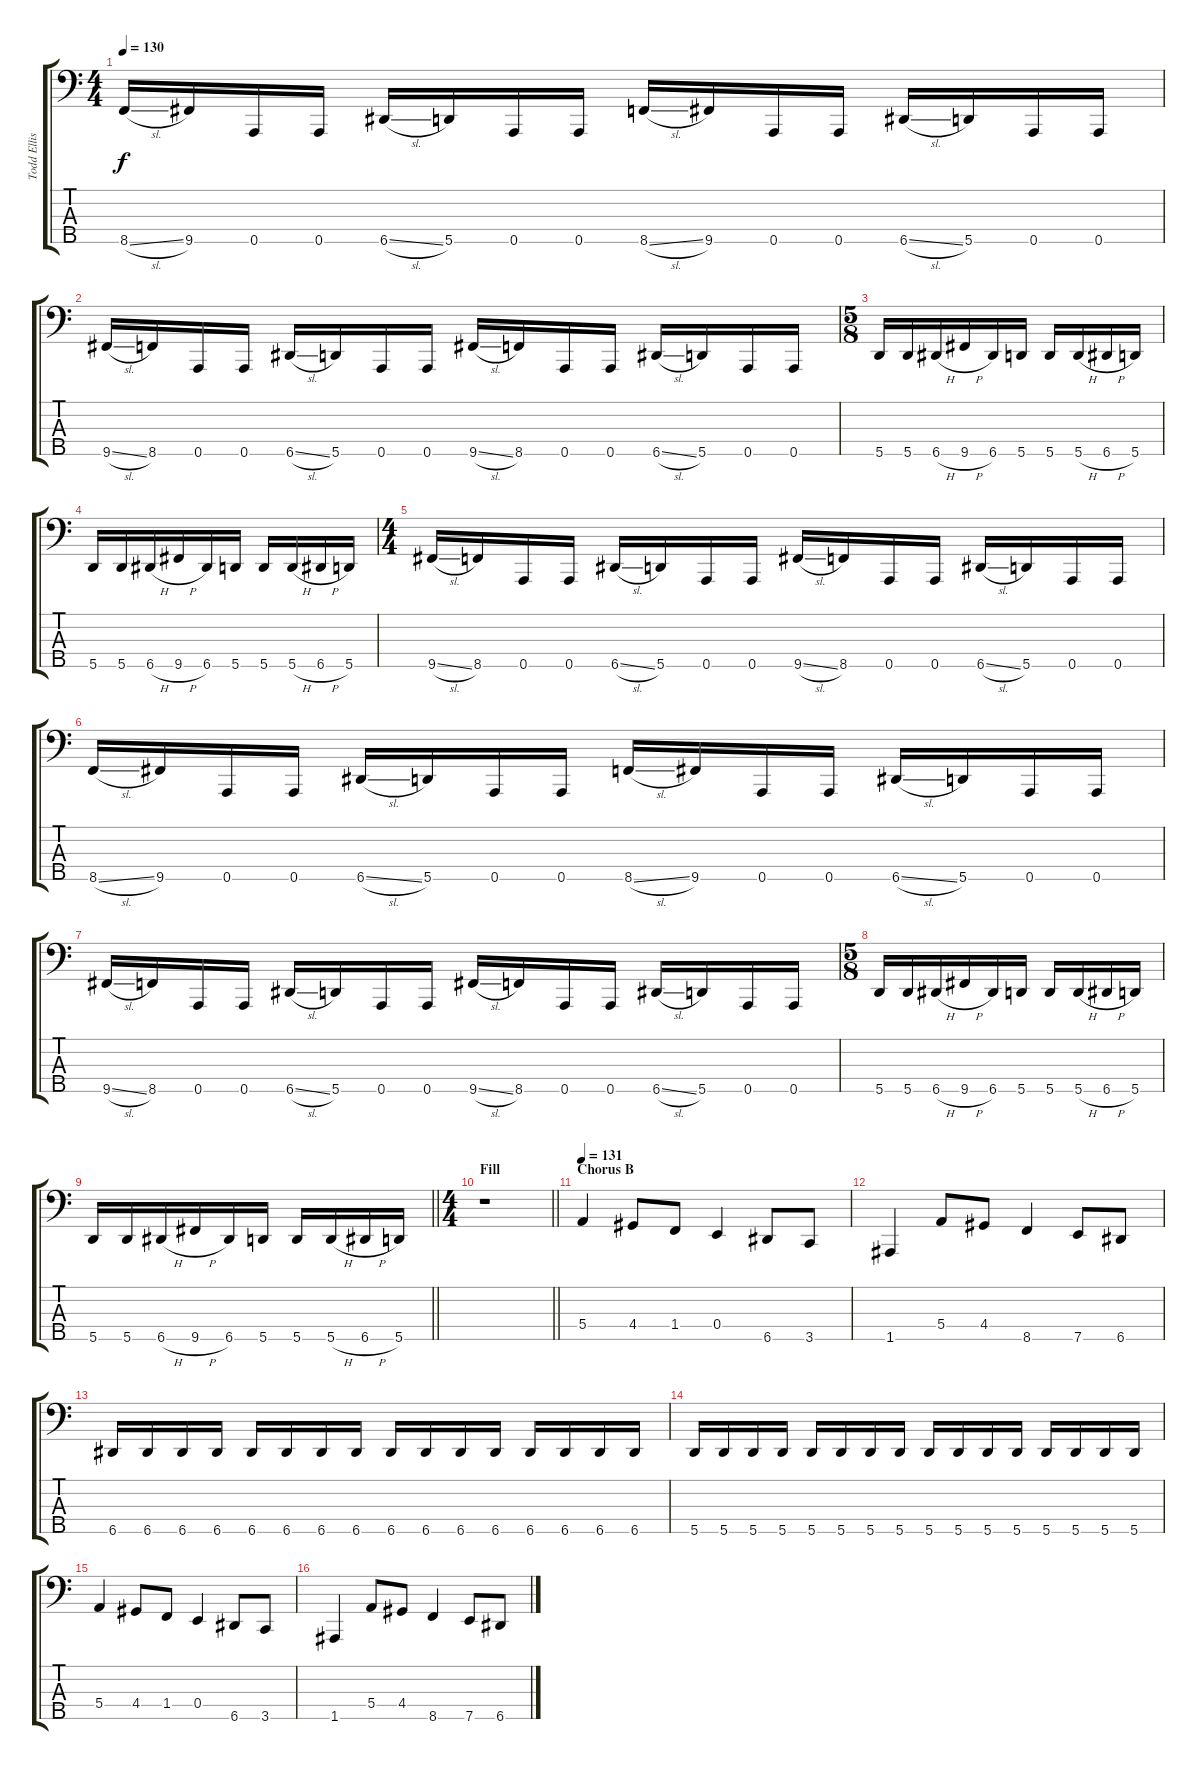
\track ("Todd Ellis" "Todd Ellis") {instrument electricbassfinger}
\staff {score tabs}
\tuning (G2 D2 A1 E1 A0) {hide}
\ts (4 4)
\tempo 130
\clef f4
\ks c
8.5{sl}.16{dy f} 9.5.16 0.5.16 0.5.16 6.5{sl}.16 5.5.16 0.5.16 0.5.16 8.5{sl}.16 9.5.16 0.5.16 0.5.16 6.5{sl}.16 5.5.16 0.5.16 0.5.16 |
9.5{sl}.16 8.5.16 0.5.16 0.5.16 6.5{sl}.16 5.5.16 0.5.16 0.5.16 9.5{sl}.16 8.5.16 0.5.16 0.5.16 6.5{sl}.16 5.5.16 0.5.16 0.5.16 |
\ts (5 8)
5.5.16 5.5.16 6.5{h}.16 9.5{h}.16 6.5.16 5.5.16 5.5.16 5.5{h}.16 6.5{h}.16 5.5.16 |
5.5.16 5.5.16 6.5{h}.16 9.5{h}.16 6.5.16 5.5.16 5.5.16 5.5{h}.16 6.5{h}.16 5.5.16 |
\ts (4 4)
9.5{sl}.16 8.5.16 0.5.16 0.5.16 6.5{sl}.16 5.5.16 0.5.16 0.5.16 9.5{sl}.16 8.5.16 0.5.16 0.5.16 6.5{sl}.16 5.5.16 0.5.16 0.5.16 |
8.5{sl}.16 9.5.16 0.5.16 0.5.16 6.5{sl}.16 5.5.16 0.5.16 0.5.16 8.5{sl}.16 9.5.16 0.5.16 0.5.16 6.5{sl}.16 5.5.16 0.5.16 0.5.16 |
9.5{sl}.16 8.5.16 0.5.16 0.5.16 6.5{sl}.16 5.5.16 0.5.16 0.5.16 9.5{sl}.16 8.5.16 0.5.16 0.5.16 6.5{sl}.16 5.5.16 0.5.16 0.5.16 |
\ts (5 8)
5.5.16 5.5.16 6.5{h}.16 9.5{h}.16 6.5.16 5.5.16 5.5.16 5.5{h}.16 6.5{h}.16 5.5.16 |
\barLineRight lightlight
5.5.16 5.5.16 6.5{h}.16 9.5{h}.16 6.5.16 5.5.16 5.5.16 5.5{h}.16 6.5{h}.16 5.5.16 |
\ts (4 4)
\section ("" "Fill")
\barLineRight lightlight
r.1 |
\section ("" "Chorus B")
\tempo 131
5.4.4 4.4.8 1.4.8 0.4.4 6.5.8 3.5.8 |
1.5.4 5.4.8 4.4.8 8.5.4 7.5.8 6.5.8 |
6.5.16 6.5.16 6.5.16 6.5.16 6.5.16 6.5.16 6.5.16 6.5.16 6.5.16 6.5.16 6.5.16 6.5.16 6.5.16 6.5.16 6.5.16 6.5.16 |
5.5.16 5.5.16 5.5.16 5.5.16 5.5.16 5.5.16 5.5.16 5.5.16 5.5.16 5.5.16 5.5.16 5.5.16 5.5.16 5.5.16 5.5.16 5.5.16 |
5.4.4 4.4.8 1.4.8 0.4.4 6.5.8 3.5.8 |
1.5.4 5.4.8 4.4.8 8.5.4 7.5.8 6.5.8
